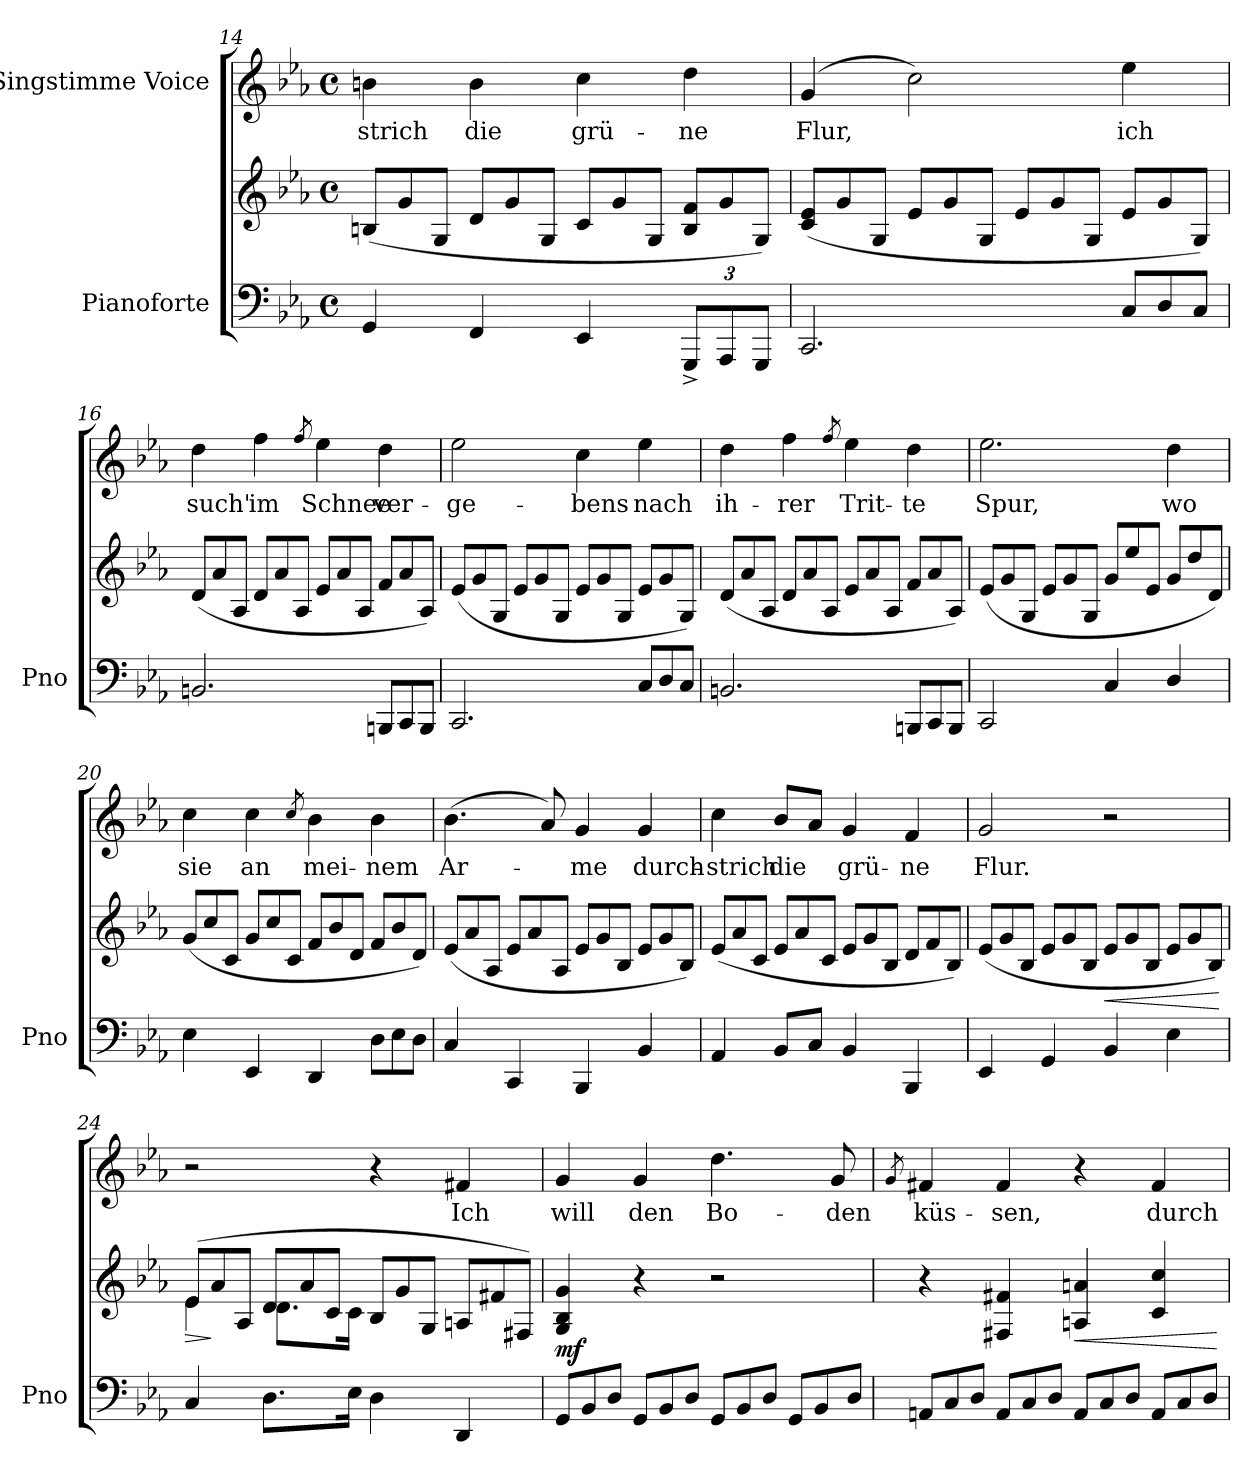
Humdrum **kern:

**kern	**kern	**dynam	**kern	**text
*part2	*part2	*part2	*part1	*part1
*staff3	*staff2	*staff2/3	*staff1	*staff1
*I"Pianoforte	*	*	*I"Singstimme Voice	*
*I'Pno	*	*	*	*
*clefF4	*clefG2	*	*clefG2	*
*k[b-e-a-]	*k[b-e-a-]	*	*k[b-e-a-]	*
*M4/4	*M4/4	*	*M4/4	*
*met(c)	*met(c)	*	*met(c)	*
*	*Xtuplet	*	*	*
=14	=14	=14	=14	=14
4GG/	(12Bn/L	.	4bn\	-strich
.	12g/	.	.	.
.	12G/J	.	.	.
4FF/	12d/L	.	4b\	die
.	12g/	.	.	.
.	12G/J	.	.	.
4EE-/	12c/L	.	4cc\	grü-
.	12g/	.	.	.
.	12G/J	.	.	.
12GGG^/L	12B/ 12f/L	.	4dd\	-ne
12AAA-/	12g/	.	.	.
12GGG/J	12G/J)	.	.	.
=15	=15	=15	=15	=15
2.CC/	(12c/ 12e-/L	.	(4g/	Flur,
.	12g/	.	.	.
.	12G/J	.	.	.
.	12e-/L	.	2cc\)	.
.	12g/	.	.	.
.	12G/J	.	.	.
.	12e-/L	.	.	.
.	12g/	.	.	.
.	12G/J	.	.	.
*Xtuplet	*	*	*	*
12C/L	12e-/L	.	4ee-\	ich
12D/	12g/	.	.	.
12C/J	12G/J)	.	.	.
=16	=16	=16	=16	=16
2.BBn/	(12d/L	.	4dd\	such'
.	12a-/	.	.	.
.	12A-/J	.	.	.
.	12d/L	.	4ff\	im
.	12a-/	.	.	.
.	12A-/J	.	.	.
.	.	.	8qff/	.
.	12e-/L	.	4ee-\	Schnee
.	12a-/	.	.	.
.	12A-/J	.	.	.
12BBBn/L	12f/L	.	4dd\	ver-
12CC/	12a-/	.	.	.
12BBB/J	12A-/J)	.	.	.
=17	=17	=17	=17	=17
2.CC/	(12e-/L	.	2ee-\	-ge-
.	12g/	.	.	.
.	12G/J	.	.	.
.	12e-/L	.	.	.
.	12g/	.	.	.
.	12G/J	.	.	.
.	12e-/L	.	4cc\	-bens
.	12g/	.	.	.
.	12G/J	.	.	.
12C/L	12e-/L	.	4ee-\	nach
12D/	12g/	.	.	.
12C/J	12G/J)	.	.	.
=18	=18	=18	=18	=18
2.BBn/	(12d/L	.	4dd\	ih-
.	12a-/	.	.	.
.	12A-/J	.	.	.
.	12d/L	.	4ff\	-rer
.	12a-/	.	.	.
.	12A-/J	.	.	.
.	.	.	8qff/	.
.	12e-/L	.	4ee-\	Trit-
.	12a-/	.	.	.
.	12A-/J	.	.	.
12BBBn/L	12f/L	.	4dd\	-te
12CC/	12a-/	.	.	.
12BBB/J	12A-/J)	.	.	.
=19	=19	=19	=19	=19
2CC/	(12e-/L	.	2.ee-\	Spur,
.	12g/	.	.	.
.	12G/J	.	.	.
.	12e-/L	.	.	.
.	12g/	.	.	.
.	12G/J	.	.	.
4C/	12g/L	.	.	.
.	12ee-/	.	.	.
.	12e-/J	.	.	.
4D/	12g/L	.	4dd\	wo
.	12dd/	.	.	.
.	12d/J)	.	.	.
=20	=20	=20	=20	=20
4E-\	(12g/L	.	4cc\	sie
.	12cc/	.	.	.
.	12c/J	.	.	.
4EE-/	12g/L	.	4cc\	an
.	12cc/	.	.	.
.	12c/J	.	.	.
.	.	.	8qcc/	.
4DD/	12f/L	.	4b-\	mei-
.	12b-/	.	.	.
.	12d/J	.	.	.
12D\L	12f/L	.	4b-\	-nem
12E-\	12b-/	.	.	.
12D\J	12d/J)	.	.	.
=21	=21	=21	=21	=21
4C/	(12e-/L	.	(4.b-\	Ar-
.	12a-/	.	.	.
.	12A-/J	.	.	.
4CC/	12e-/L	.	.	.
.	12a-/	.	.	.
.	.	.	8a-/)	.
.	12A-/J	.	.	.
4BBB-/	12e-/L	.	4g/	-me
.	12g/	.	.	.
.	12B-/J	.	.	.
4BB-/	12e-/L	.	4g/	durch-
.	12g/	.	.	.
.	12B-/J)	.	.	.
=22	=22	=22	=22	=22
4AA-/	(12e-/L	.	4cc\	-strich
.	12a-/	.	.	.
.	12c/J	.	.	.
8BB-/L	12e-/L	.	8b-/L	die
.	12a-/	.	.	.
8C/J	.	.	8a-/J	.
.	12c/J	.	.	.
4BB-/	12e-/L	.	4g/	grü-
.	12g/	.	.	.
.	12B-/J	.	.	.
4BBB-/	12d/L	.	4f/	-ne
.	12f/	.	.	.
.	12B-/J)	.	.	.
=23	=23	=23	=23	=23
4EE-/	(12e-/L	.	2g/	Flur.
.	12g/	.	.	.
.	12B-/J	.	.	.
4GG/	12e-/L	.	.	.
.	12g/	.	.	.
.	12B-/J	.	.	.
!	!	!LO:HP:b	!	!
4BB-/	12e-/L	<	2r	.
.	12g/	.	.	.
.	12B-/J	.	.	.
4E-\	12e-/L	.	.	.
.	12g/	.	.	.
.	12B-/J)	.	.	.
.	.	[	.	.
=24	=24	=24	=24	=24
!	!	!LO:HP:b	!	!
*	*^	*	*	*
4C/	(<12e-/L	4e-\	>	2r	.
.	12a-/	.	]	.	.
.	12A-/J	.	.	.	.
8.D\L	12d/L	8.d\L	.	.	.
.	12a-/	.	.	.	.
.	12c/J	.	.	.	.
16E-\Jk	.	16c\Jk	.	.	.
4D\	12B-/L	2ryy	.	4r	.
.	12g/	.	.	.	.
.	12G/J	.	.	.	.
4DD/	12An/L	.	.	4f#X/	Ich
.	12f#X/	.	.	.	.
.	12F#X/J)	.	.	.	.
*	*v	*v	*	*	*
=25	=25	=25	=25	=25
!	!	!LO:DY:a=2	!	!
12GG/L	4G/ 4B-/ 4g/	mf	4g/	will
12BB-/	.	.	.	.
12D/J	.	.	.	.
12GG/L	4r	.	4g/	den
12BB-/	.	.	.	.
12D/J	.	.	.	.
12GG/L	2r	.	4.dd\	Bo-
12BB-/	.	.	.	.
12D/J	.	.	.	.
12GG/L	.	.	.	.
12BB-/	.	.	.	.
.	.	.	8g/	-den
12D/J	.	.	.	.
=26	=26	=26	=26	=26
.	.	.	8qg/	.
12AAn/L	4r	.	4f#X/	küs-
12C/	.	.	.	.
12D/J	.	.	.	.
12AA/L	4F#X/ 4f#X/	.	4f#/	-sen,
12C/	.	.	.	.
12D/J	.	.	.	.
!	!	!LO:HP:b	!	!
12AA/L	4An/ 4an/	<	4r	.
12C/	.	.	.	.
12D/J	.	.	.	.
12AA/L	4c/ 4cc/	.	4f#/	durch-
12C/	.	.	.	.
12D/J	.	.	.	.
.	.	[	.	.
=	=	=	=	=
*-	*-	*-	*-	*-
